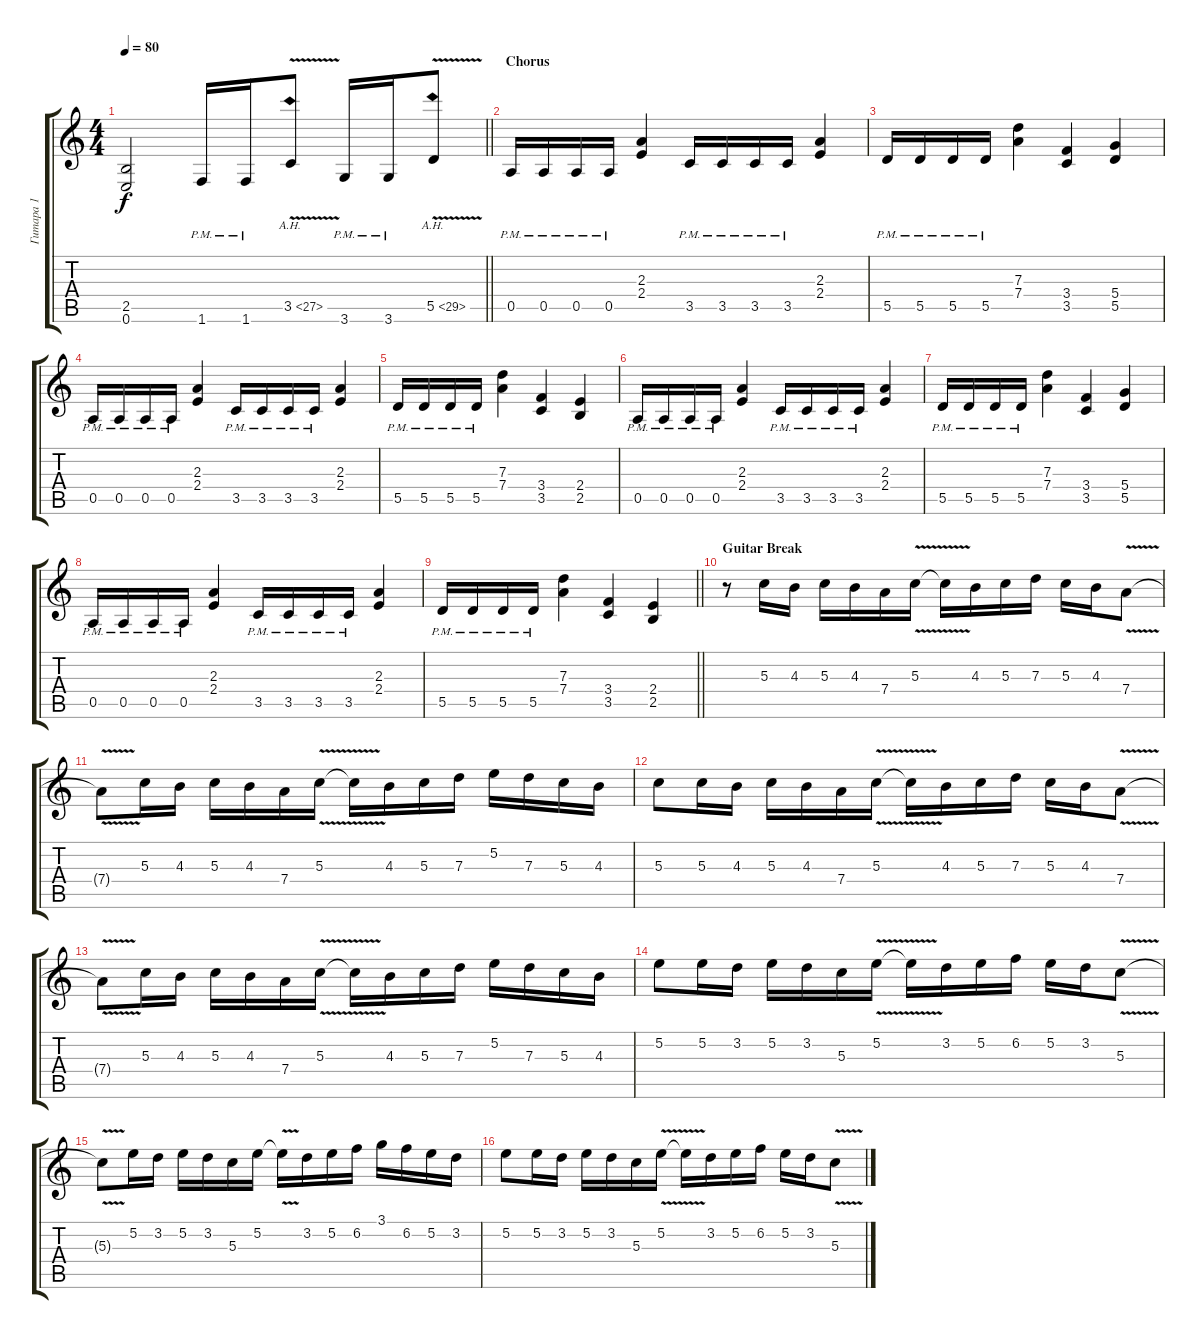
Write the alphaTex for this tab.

\track ("Гитара 1" "Гитара 1") {instrument distortionguitar}
\staff {score tabs}
\tuning (E4 B3 G3 D3 A2 E2) {hide}
\ts (4 4)
\tempo 80
\clef g2
\barLineRight lightlight
\ks aminor
(2.5 0.6).2{dy f} 1.6{pm}.16 1.6{pm}.16 3.5{ah 24 v}.8 3.6{pm}.16 3.6{pm}.16 5.5{ah 24 v}.8 |
\section ("" "Chorus")
0.5{pm}.16 0.5{pm}.16 0.5{pm}.16 0.5{pm}.16 (2.3 2.4).4 3.5{pm}.16 3.5{pm}.16 3.5{pm}.16 3.5{pm}.16 (2.3 2.4).4 |
5.5{pm}.16 5.5{pm}.16 5.5{pm}.16 5.5{pm}.16 (7.3 7.4).4 (3.4 3.5).4 (5.4 5.5).4 |
0.5{pm}.16 0.5{pm}.16 0.5{pm}.16 0.5{pm}.16 (2.3 2.4).4 3.5{pm}.16 3.5{pm}.16 3.5{pm}.16 3.5{pm}.16 (2.3 2.4).4 |
5.5{pm}.16 5.5{pm}.16 5.5{pm}.16 5.5{pm}.16 (7.3 7.4).4 (3.4 3.5).4 (2.4 2.5).4 |
0.5{pm}.16 0.5{pm}.16 0.5{pm}.16 0.5{pm}.16 (2.3 2.4).4 3.5{pm}.16 3.5{pm}.16 3.5{pm}.16 3.5{pm}.16 (2.3 2.4).4 |
5.5{pm}.16 5.5{pm}.16 5.5{pm}.16 5.5{pm}.16 (7.3 7.4).4 (3.4 3.5).4 (5.4 5.5).4 |
0.5{pm}.16 0.5{pm}.16 0.5{pm}.16 0.5{pm}.16 (2.3 2.4).4 3.5{pm}.16 3.5{pm}.16 3.5{pm}.16 3.5{pm}.16 (2.3 2.4).4 |
\barLineRight lightlight
5.5{pm}.16 5.5{pm}.16 5.5{pm}.16 5.5{pm}.16 (7.3 7.4).4 (3.4 3.5).4 (2.4 2.5).4 |
\section ("" "Guitar Break")
r.8 5.3.16 4.3.16 5.3.16 4.3.16 7.4.16 5.3{v}.16 5.3{t}.16 4.3.16 5.3.16 7.3.16 5.3.16 4.3.16 7.4{v}.8 |
7.4{t}.8 5.3.16 4.3.16 5.3.16 4.3.16 7.4.16 5.3{v}.16 5.3{t}.16 4.3.16 5.3.16 7.3.16 5.2.16 7.3.16 5.3.16 4.3.16 |
5.3.8 5.3.16 4.3.16 5.3.16 4.3.16 7.4.16 5.3{v}.16 5.3{t}.16 4.3.16 5.3.16 7.3.16 5.3.16 4.3.16 7.4{v}.8 |
7.4{t}.8 5.3.16 4.3.16 5.3.16 4.3.16 7.4.16 5.3{v}.16 5.3{t}.16 4.3.16 5.3.16 7.3.16 5.2.16 7.3.16 5.3.16 4.3.16 |
5.2.8 5.2.16 3.2.16 5.2.16 3.2.16 5.3.16 5.2{v}.16 5.2{t}.16 3.2.16 5.2.16 6.2.16 5.2.16 3.2.16 5.3{v}.8 |
5.3{t}.8 5.2.16 3.2.16 5.2.16 3.2.16 5.3.16 5.2.16 5.2{v t}.16 3.2.16 5.2.16 6.2.16 3.1.16 6.2.16 5.2.16 3.2.16 |
5.2.8 5.2.16 3.2.16 5.2.16 3.2.16 5.3.16 5.2{v}.16 5.2{t}.16 3.2.16 5.2.16 6.2.16 5.2.16 3.2.16 5.3{v}.8
